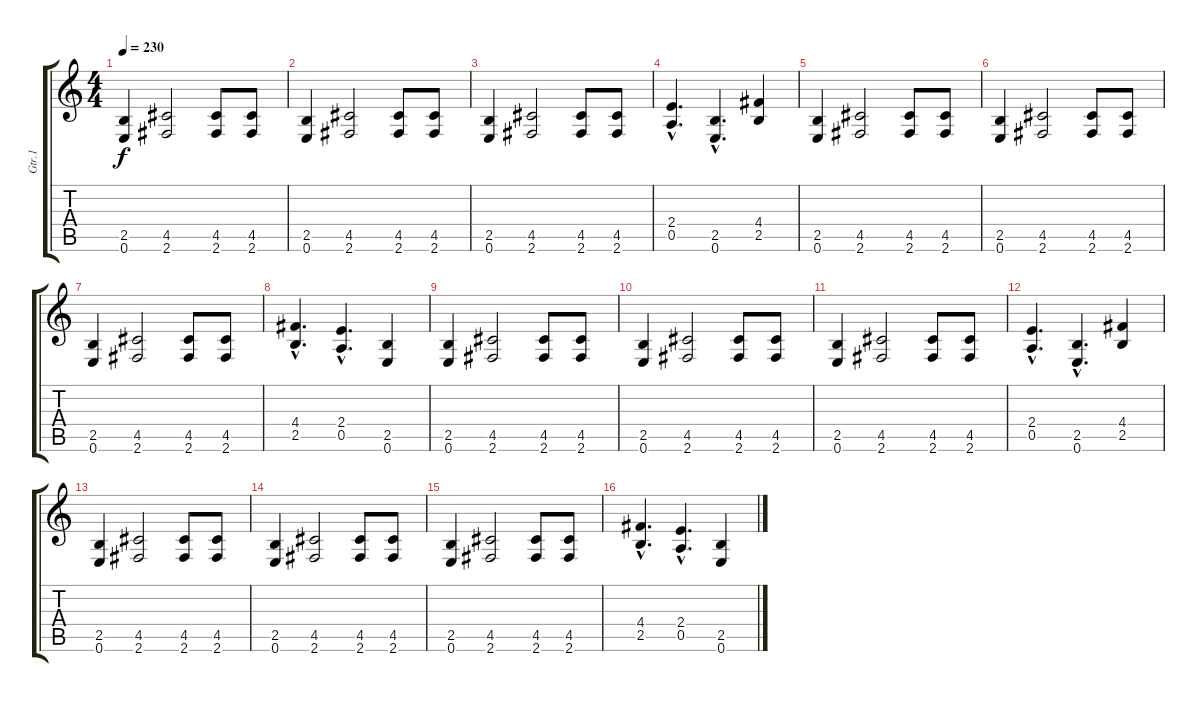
\track ("Gtr.1" "Gtr.1") {instrument overdrivenguitar}
\staff {score tabs}
\tuning (E4 B3 G3 D3 A2 E2) {hide}
\ts (4 4)
\tempo 230
\clef g2
\ks c
(2.5 0.6).4{dy f instrument overdrivenguitar} (4.5 2.6).2 (4.5 2.6).8 (4.5 2.6).8 |
(2.5 0.6).4 (4.5 2.6).2 (4.5 2.6).8 (4.5 2.6).8 |
(2.5 0.6).4 (4.5 2.6).2 (4.5 2.6).8 (4.5 2.6).8 |
(2.4{hac} 0.5{hac}).4{d} (2.5{hac} 0.6{hac}).4{d} (4.4 2.5).4 |
(2.5 0.6).4 (4.5 2.6).2 (4.5 2.6).8 (4.5 2.6).8 |
(2.5 0.6).4 (4.5 2.6).2 (4.5 2.6).8 (4.5 2.6).8 |
(2.5 0.6).4 (4.5 2.6).2 (4.5 2.6).8 (4.5 2.6).8 |
(4.4{hac} 2.5{hac}).4{d} (2.4{hac} 0.5{hac}).4{d} (2.5 0.6).4 |
(2.5 0.6).4 (4.5 2.6).2 (4.5 2.6).8 (4.5 2.6).8 |
(2.5 0.6).4 (4.5 2.6).2 (4.5 2.6).8 (4.5 2.6).8 |
(2.5 0.6).4 (4.5 2.6).2 (4.5 2.6).8 (4.5 2.6).8 |
(2.4{hac} 0.5{hac}).4{d} (2.5{hac} 0.6{hac}).4{d} (4.4 2.5).4 |
(2.5 0.6).4 (4.5 2.6).2 (4.5 2.6).8 (4.5 2.6).8 |
(2.5 0.6).4 (4.5 2.6).2 (4.5 2.6).8 (4.5 2.6).8 |
(2.5 0.6).4 (4.5 2.6).2 (4.5 2.6).8 (4.5 2.6).8 |
(4.4{hac} 2.5{hac}).4{d} (2.4{hac} 0.5{hac}).4{d} (2.5 0.6).4
